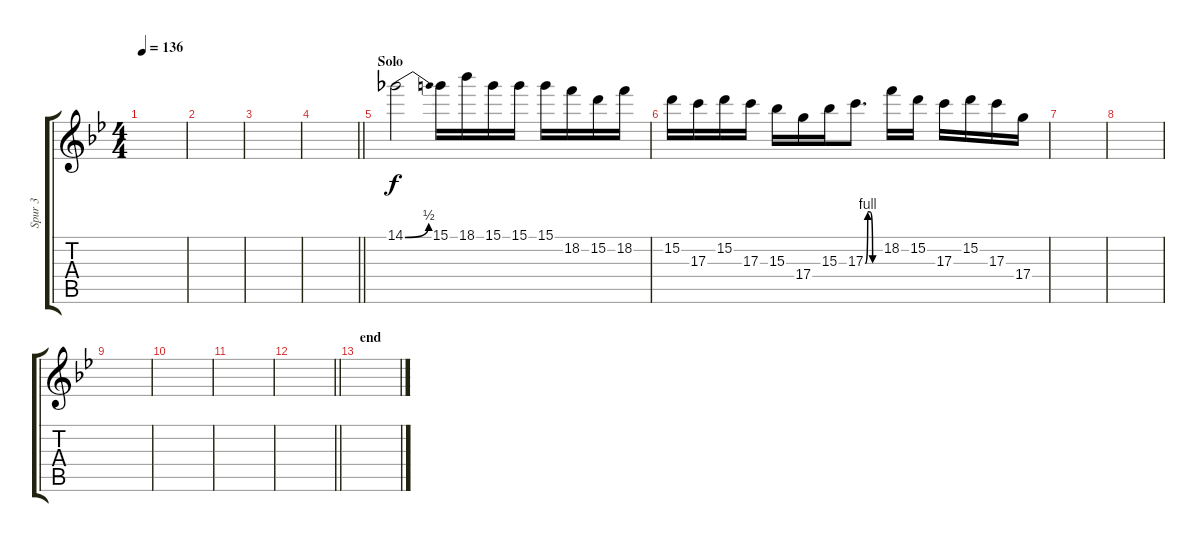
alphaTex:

\track ("Spur 3" "Spur 3") {instrument distortionguitar}
\staff {score tabs}
\tuning (E4 B3 G3 D3 A2 E2) {hide}
\ts (4 4)
\tempo 136
\clef g2
\ks bb
|
|
|
\barLineRight lightlight
|
\section ("" "Solo")
14.1{be (bend 0 0 60 2)}.2 15.1.16 18.1.16 15.1.16 15.1.16 15.1.16 18.2.16 15.2.16 18.2.16 |
15.2.16 17.3.16 15.2.16 17.3.16 15.3.16 17.4.16 15.3.16 17.3{be (custom 0 0 10 4 20 4 30 0 60 0)}.8{d} 18.2.16 15.2.16 17.3.16 15.2.16 17.3.16 17.4.16 |
|
|
|
|
|
\barLineRight lightlight
|
\section ("" "end")
